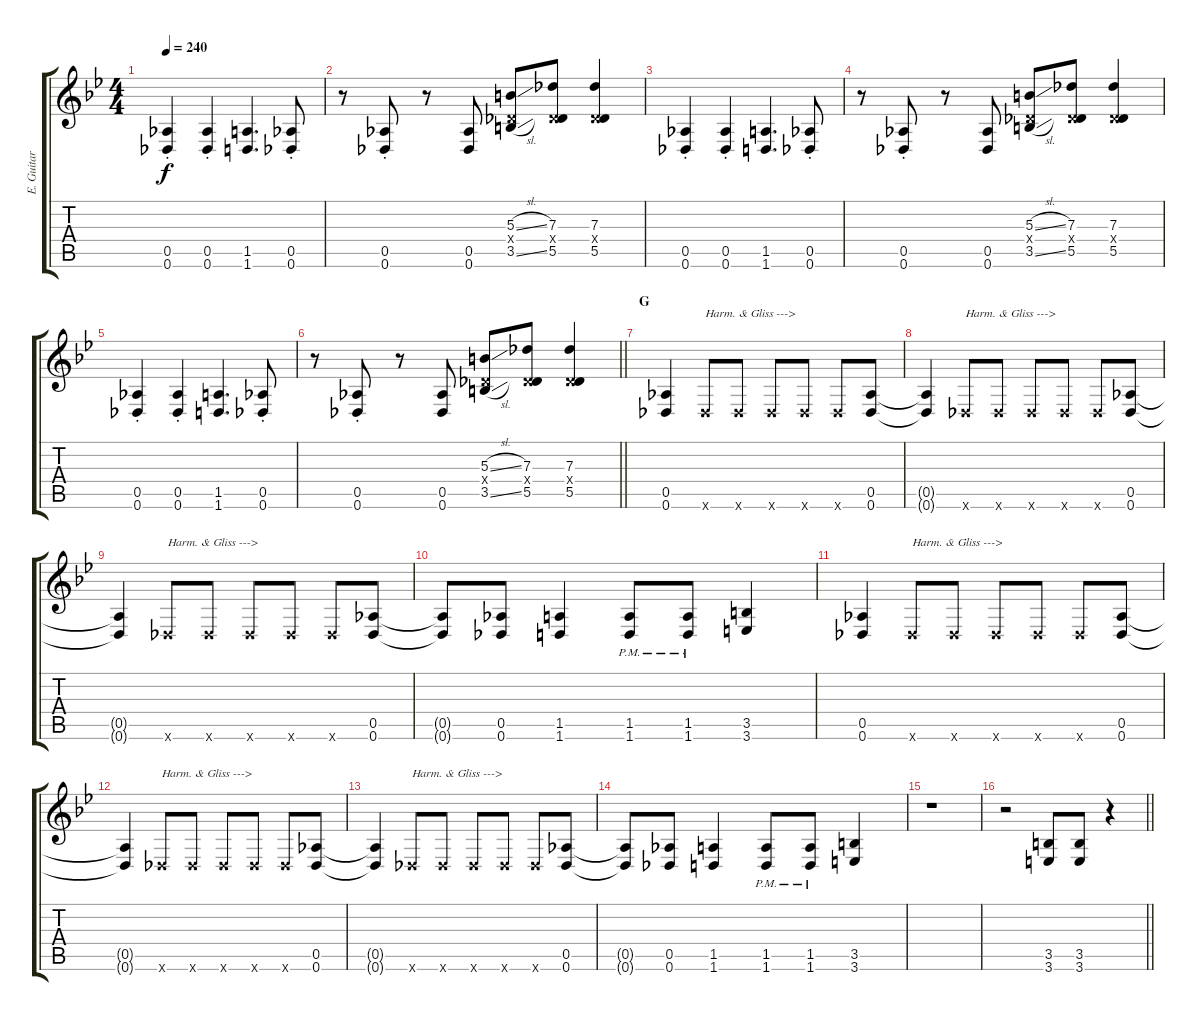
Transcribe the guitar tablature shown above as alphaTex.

\track ("E. Guitar I" "E. Guitar ") {instrument distortionguitar}
\staff {score tabs}
\tuning (Eb4 Bb3 Gb3 Db3 Ab2 Db2) {hide}
\ts (4 4)
\tempo 240
\clef g2
\ks bb
(0.5{st} 0.6{st}).4{dy f} (0.5{st} 0.6{st}).4 (1.5 1.6).4{d} (0.5{st} 0.6{st}).8 |
r.8 (0.5{st} 0.6{st}).8 r.8 (0.5 0.6).8 (5.3{sl} 0.4{x} 3.5{sl}).8 (7.3 0.4{x} 5.5).8 (7.3 0.4{x} 5.5).4 |
(0.5{st} 0.6{st}).4 (0.5{st} 0.6{st}).4 (1.5 1.6).4{d} (0.5{st} 0.6{st}).8 |
r.8 (0.5{st} 0.6{st}).8 r.8 (0.5 0.6).8 (5.3{sl} 0.4{x} 3.5{sl}).8 (7.3 0.4{x} 5.5).8 (7.3 0.4{x} 5.5).4 |
(0.5{st} 0.6{st}).4 (0.5{st} 0.6{st}).4 (1.5 1.6).4{d} (0.5{st} 0.6{st}).8 |
\barLineRight lightlight
r.8 (0.5{st} 0.6{st}).8 r.8 (0.5 0.6).8 (5.3{sl} 0.4{x} 3.5{sl}).8 (7.3 0.4{x} 5.5).8 (7.3 0.4{x} 5.5).4 |
\section ("" "G")
(0.5 0.6).4 0.6{x}.8{txt "Harm. & Gliss --->"} 0.6{x}.8 0.6{x}.8 0.6{x}.8 0.6{x}.8 (0.5 0.6).8 |
(0.5{t} 0.6{t}).4 0.6{x}.8{txt "Harm. & Gliss --->"} 0.6{x}.8 0.6{x}.8 0.6{x}.8 0.6{x}.8 (0.5 0.6).8 |
(0.5{t} 0.6{t}).4 0.6{x}.8{txt "Harm. & Gliss --->"} 0.6{x}.8 0.6{x}.8 0.6{x}.8 0.6{x}.8 (0.5 0.6).8 |
(0.5{t} 0.6{t}).8 (0.5 0.6).8 (1.5 1.6).4 (1.5{pm} 1.6{pm}).8 (1.5{pm} 1.6{pm}).8 (3.5 3.6).4 |
(0.5 0.6).4 0.6{x}.8{txt "Harm. & Gliss --->"} 0.6{x}.8 0.6{x}.8 0.6{x}.8 0.6{x}.8 (0.5 0.6).8 |
(0.5{t} 0.6{t}).4 0.6{x}.8{txt "Harm. & Gliss --->"} 0.6{x}.8 0.6{x}.8 0.6{x}.8 0.6{x}.8 (0.5 0.6).8 |
(0.5{t} 0.6{t}).4 0.6{x}.8{txt "Harm. & Gliss --->"} 0.6{x}.8 0.6{x}.8 0.6{x}.8 0.6{x}.8 (0.5 0.6).8 |
(0.5{t} 0.6{t}).8 (0.5 0.6).8 (1.5 1.6).4 (1.5{pm} 1.6{pm}).8 (1.5{pm} 1.6{pm}).8 (3.5 3.6).4 |
r.1 |
\barLineRight lightlight
r.2 (3.5 3.6).8 (3.5 3.6).8 r.4
